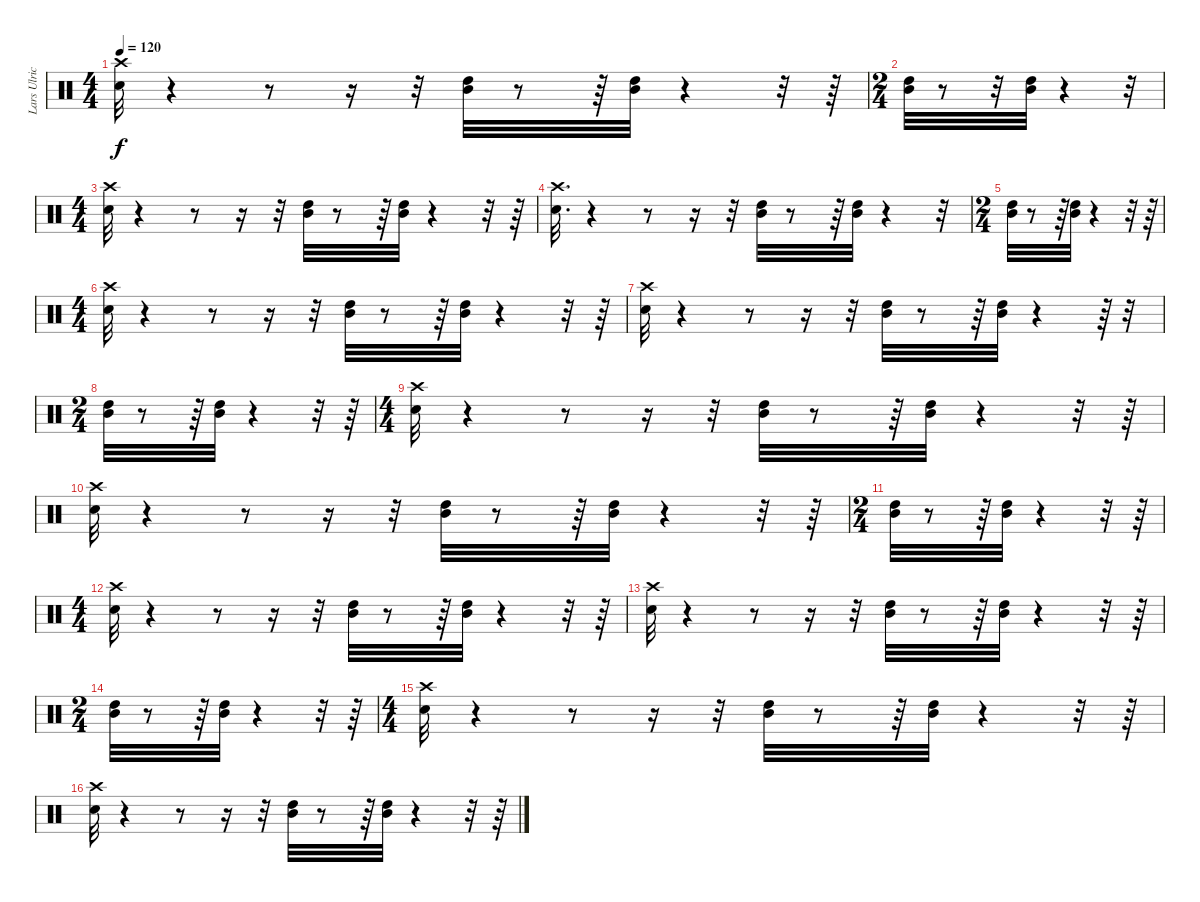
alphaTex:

\track ("Lars Ulrich" "Lars Ulric") {instrument percussion}
\staff {score}
\articulation defaults
\ts (4 4)
\tempo 120
\clef neutral
\ks c
("Snare (hit) 2" "Crash high (hit)").32{dy f} r.4 r.8 r.16 r.32 ("Mid Tom (hit)" "High Tom (hit)").32 r.8 r.64 ("Mid Tom (hit)" "High Tom (hit)").32 r.4 r.32 r.64 |
\ts (2 4)
("Mid Tom (hit)" "High Tom (hit)").32 r.8 r.32 ("Mid Tom (hit)" "High Tom (hit)").32 r.4 r.32 |
\ts (4 4)
("Snare (hit) 2" "Crash high (hit)").32 r.4 r.8 r.16 r.32 ("Mid Tom (hit)" "High Tom (hit)").32 r.8 r.64 ("Mid Tom (hit)" "High Tom (hit)").32 r.4 r.32 r.64 |
("Snare (hit) 2" "Crash high (hit)").32{d} r.4 r.8 r.16 r.32 ("Mid Tom (hit)" "High Tom (hit)").32 r.8 r.64 ("Mid Tom (hit)" "High Tom (hit)").32 r.4 r.32 |
\ts (2 4)
("Mid Tom (hit)" "High Tom (hit)").32 r.8 r.64 ("Mid Tom (hit)" "High Tom (hit)").32 r.4 r.32 r.64 |
\ts (4 4)
("Snare (hit) 2" "Crash high (hit)").32 r.4 r.8 r.16 r.32 ("Mid Tom (hit)" "High Tom (hit)").32 r.8 r.64 ("Mid Tom (hit)" "High Tom (hit)").32 r.4 r.32 r.64 |
("Snare (hit) 2" "Crash high (hit)").32 r.4 r.8 r.16 r.32 ("Mid Tom (hit)" "High Tom (hit)").32 r.8 r.64 ("Mid Tom (hit)" "High Tom (hit)").32 r.4 r.64 r.32 |
\ts (2 4)
("Mid Tom (hit)" "High Tom (hit)").32 r.8 r.64 ("Mid Tom (hit)" "High Tom (hit)").32 r.4 r.32 r.64 |
\ts (4 4)
("Snare (hit) 2" "Crash high (hit)").32 r.4 r.8 r.16 r.32 ("Mid Tom (hit)" "High Tom (hit)").32 r.8 r.64 ("Mid Tom (hit)" "High Tom (hit)").32 r.4 r.32 r.64 |
("Snare (hit) 2" "Crash high (hit)").32 r.4 r.8 r.16 r.32 ("Mid Tom (hit)" "High Tom (hit)").32 r.8 r.64 ("Mid Tom (hit)" "High Tom (hit)").32 r.4 r.32 r.64 |
\ts (2 4)
("Mid Tom (hit)" "High Tom (hit)").32 r.8 r.64 ("Mid Tom (hit)" "High Tom (hit)").32 r.4 r.32 r.64 |
\ts (4 4)
("Snare (hit) 2" "Crash high (hit)").32 r.4 r.8 r.16 r.32 ("Mid Tom (hit)" "High Tom (hit)").32 r.8 r.64 ("Mid Tom (hit)" "High Tom (hit)").32 r.4 r.32 r.64 |
("Snare (hit) 2" "Crash high (hit)").32 r.4 r.8 r.16 r.32 ("Mid Tom (hit)" "High Tom (hit)").32 r.8 r.64 ("Mid Tom (hit)" "High Tom (hit)").32 r.4 r.32 r.64 |
\ts (2 4)
("Mid Tom (hit)" "High Tom (hit)").32 r.8 r.64 ("Mid Tom (hit)" "High Tom (hit)").32 r.4 r.32 r.64 |
\ts (4 4)
("Snare (hit) 2" "Crash high (hit)").32 r.4 r.8 r.16 r.32 ("Mid Tom (hit)" "High Tom (hit)").32 r.8 r.64 ("Mid Tom (hit)" "High Tom (hit)").32 r.4 r.32 r.64 |
("Snare (hit) 2" "Crash high (hit)").32 r.4 r.8 r.16 r.32 ("Mid Tom (hit)" "High Tom (hit)").32 r.8 r.64 ("Mid Tom (hit)" "High Tom (hit)").32 r.4 r.32 r.64
